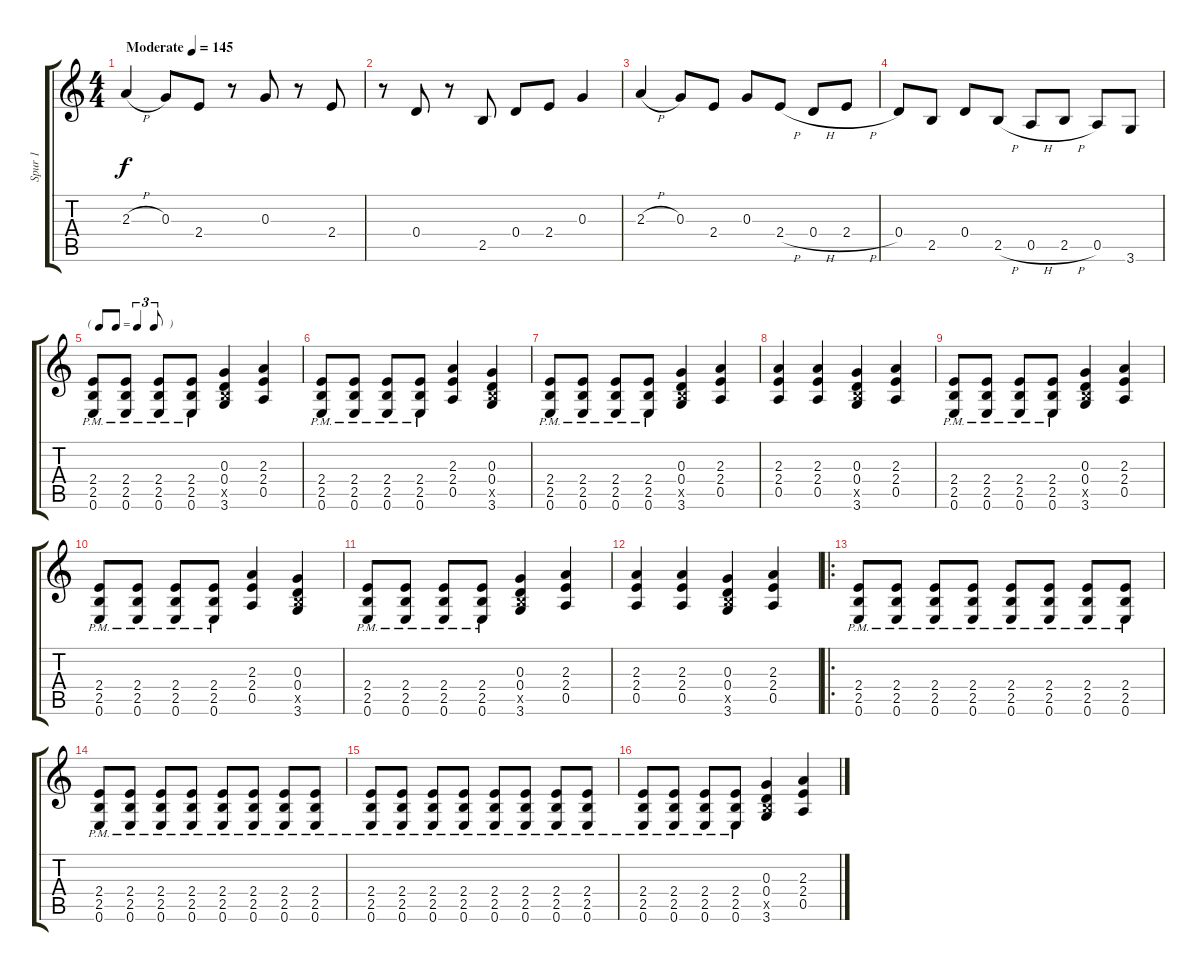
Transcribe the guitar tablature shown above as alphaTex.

\track ("Spur 1" "Spur 1") {instrument overdrivenguitar}
\staff {score tabs}
\tuning (E4 B3 G3 D3 A2 E2) {hide}
\ts (4 4)
\tempo (145 "Moderate")
\clef g2
\ks c
2.3{h}.4{dy f instrument overdrivenguitar} 0.3.8 2.4.8 r.8 0.3.8 r.8 2.4.8 |
r.8 0.4.8 r.8 2.5.8 0.4.8 2.4.8 0.3.4 |
2.3{h}.4 0.3.8 2.4.8 0.3.8 2.4{h}.8 0.4{h}.8 2.4{h}.8 |
0.4.8 2.5.8 0.4.8 2.5{h}.8 0.5{h}.8 2.5{h}.8 0.5.8 3.6.8 |
\tf triplet8th
(2.4{pm} 2.5{pm} 0.6{pm}).8 (2.4{pm} 2.5{pm} 0.6{pm}).8 (2.4{pm} 2.5{pm} 0.6{pm}).8 (2.4{pm} 2.5{pm} 0.6{pm}).8 (0.3 0.4 2.5{x} 3.6).4 (2.3 2.4 0.5).4 |
(2.4{pm} 2.5{pm} 0.6{pm}).8 (2.4{pm} 2.5{pm} 0.6{pm}).8 (2.4{pm} 2.5{pm} 0.6{pm}).8 (2.4{pm} 2.5{pm} 0.6{pm}).8 (2.3 2.4 0.5).4 (0.3 0.4 2.5{x} 3.6).4 |
(2.4{pm} 2.5{pm} 0.6{pm}).8 (2.4{pm} 2.5{pm} 0.6{pm}).8 (2.4{pm} 2.5{pm} 0.6{pm}).8 (2.4{pm} 2.5{pm} 0.6{pm}).8 (0.3 0.4 2.5{x} 3.6).4 (2.3 2.4 0.5).4 |
(2.3 2.4 0.5).4 (2.3 2.4 0.5).4 (0.3 0.4 2.5{x} 3.6).4 (2.3 2.4 0.5).4 |
(2.4{pm} 2.5{pm} 0.6{pm}).8 (2.4{pm} 2.5{pm} 0.6{pm}).8 (2.4{pm} 2.5{pm} 0.6{pm}).8 (2.4{pm} 2.5{pm} 0.6{pm}).8 (0.3 0.4 2.5{x} 3.6).4 (2.3 2.4 0.5).4 |
(2.4{pm} 2.5{pm} 0.6{pm}).8 (2.4{pm} 2.5{pm} 0.6{pm}).8 (2.4{pm} 2.5{pm} 0.6{pm}).8 (2.4{pm} 2.5{pm} 0.6{pm}).8 (2.3 2.4 0.5).4 (0.3 0.4 2.5{x} 3.6).4 |
(2.4{pm} 2.5{pm} 0.6{pm}).8 (2.4{pm} 2.5{pm} 0.6{pm}).8 (2.4{pm} 2.5{pm} 0.6{pm}).8 (2.4{pm} 2.5{pm} 0.6{pm}).8 (0.3 0.4 2.5{x} 3.6).4 (2.3 2.4 0.5).4 |
(2.3 2.4 0.5).4 (2.3 2.4 0.5).4 (0.3 0.4 2.5{x} 3.6).4 (2.3 2.4 0.5).4 |
\ro
(2.4{pm} 2.5{pm} 0.6{pm}).8 (2.4{pm} 2.5{pm} 0.6{pm}).8 (2.4{pm} 2.5{pm} 0.6{pm}).8 (2.4{pm} 2.5{pm} 0.6{pm}).8 (2.4{pm} 2.5{pm} 0.6{pm}).8 (2.4{pm} 2.5{pm} 0.6{pm}).8 (2.4{pm} 2.5{pm} 0.6{pm}).8 (2.4{pm} 2.5{pm} 0.6{pm}).8 |
(2.4{pm} 2.5{pm} 0.6{pm}).8 (2.4{pm} 2.5{pm} 0.6{pm}).8 (2.4{pm} 2.5{pm} 0.6{pm}).8 (2.4{pm} 2.5{pm} 0.6{pm}).8 (2.4{pm} 2.5{pm} 0.6{pm}).8 (2.4{pm} 2.5{pm} 0.6{pm}).8 (2.4{pm} 2.5{pm} 0.6{pm}).8 (2.4{pm} 2.5{pm} 0.6{pm}).8 |
(2.4{pm} 2.5{pm} 0.6{pm}).8 (2.4{pm} 2.5{pm} 0.6{pm}).8 (2.4{pm} 2.5{pm} 0.6{pm}).8 (2.4{pm} 2.5{pm} 0.6{pm}).8 (2.4{pm} 2.5{pm} 0.6{pm}).8 (2.4{pm} 2.5{pm} 0.6{pm}).8 (2.4{pm} 2.5{pm} 0.6{pm}).8 (2.4{pm} 2.5{pm} 0.6{pm}).8 |
(2.4{pm} 2.5{pm} 0.6{pm}).8 (2.4{pm} 2.5{pm} 0.6{pm}).8 (2.4{pm} 2.5{pm} 0.6{pm}).8 (2.4{pm} 2.5{pm} 0.6{pm}).8 (0.3 0.4 2.5{x} 3.6).4 (2.3 2.4 0.5).4
